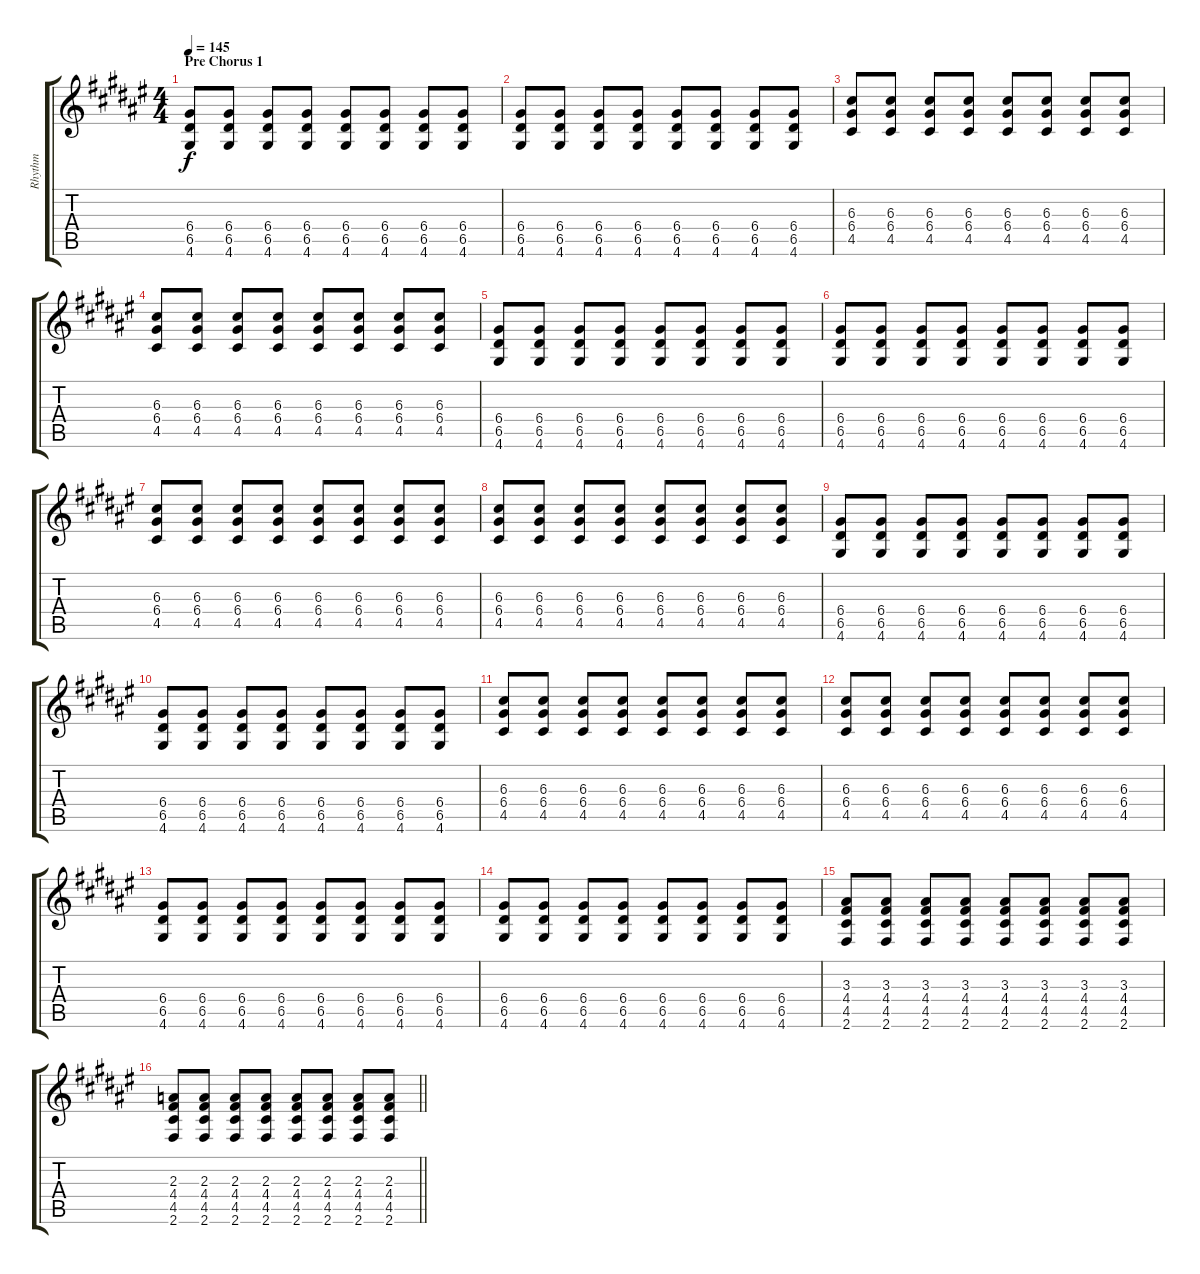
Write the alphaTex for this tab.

\track ("Rhythm" "Rhythm") {instrument electricguitarclean}
\staff {score tabs}
\tuning (E4 B3 G3 D3 A2 E2) {hide}
\ts (4 4)
\section ("" "Pre Chorus 1")
\tempo 145
\clef g2
\ks f#
(6.4 6.5 4.6).8{dy f} (6.4 6.5 4.6).8 (6.4 6.5 4.6).8 (6.4 6.5 4.6).8 (6.4 6.5 4.6).8 (6.4 6.5 4.6).8 (6.4 6.5 4.6).8 (6.4 6.5 4.6).8 |
(6.4 6.5 4.6).8 (6.4 6.5 4.6).8 (6.4 6.5 4.6).8 (6.4 6.5 4.6).8 (6.4 6.5 4.6).8 (6.4 6.5 4.6).8 (6.4 6.5 4.6).8 (6.4 6.5 4.6).8 |
(6.3 6.4 4.5).8 (6.3 6.4 4.5).8 (6.3 6.4 4.5).8 (6.3 6.4 4.5).8 (6.3 6.4 4.5).8 (6.3 6.4 4.5).8 (6.3 6.4 4.5).8 (6.3 6.4 4.5).8 |
(6.3 6.4 4.5).8 (6.3 6.4 4.5).8 (6.3 6.4 4.5).8 (6.3 6.4 4.5).8 (6.3 6.4 4.5).8 (6.3 6.4 4.5).8 (6.3 6.4 4.5).8 (6.3 6.4 4.5).8 |
(6.4 6.5 4.6).8 (6.4 6.5 4.6).8 (6.4 6.5 4.6).8 (6.4 6.5 4.6).8 (6.4 6.5 4.6).8 (6.4 6.5 4.6).8 (6.4 6.5 4.6).8 (6.4 6.5 4.6).8 |
(6.4 6.5 4.6).8 (6.4 6.5 4.6).8 (6.4 6.5 4.6).8 (6.4 6.5 4.6).8 (6.4 6.5 4.6).8 (6.4 6.5 4.6).8 (6.4 6.5 4.6).8 (6.4 6.5 4.6).8 |
(6.3 6.4 4.5).8 (6.3 6.4 4.5).8 (6.3 6.4 4.5).8 (6.3 6.4 4.5).8 (6.3 6.4 4.5).8 (6.3 6.4 4.5).8 (6.3 6.4 4.5).8 (6.3 6.4 4.5).8 |
(6.3 6.4 4.5).8 (6.3 6.4 4.5).8 (6.3 6.4 4.5).8 (6.3 6.4 4.5).8 (6.3 6.4 4.5).8 (6.3 6.4 4.5).8 (6.3 6.4 4.5).8 (6.3 6.4 4.5).8 |
(6.4 6.5 4.6).8 (6.4 6.5 4.6).8 (6.4 6.5 4.6).8 (6.4 6.5 4.6).8 (6.4 6.5 4.6).8 (6.4 6.5 4.6).8 (6.4 6.5 4.6).8 (6.4 6.5 4.6).8 |
(6.4 6.5 4.6).8 (6.4 6.5 4.6).8 (6.4 6.5 4.6).8 (6.4 6.5 4.6).8 (6.4 6.5 4.6).8 (6.4 6.5 4.6).8 (6.4 6.5 4.6).8 (6.4 6.5 4.6).8 |
(6.3 6.4 4.5).8 (6.3 6.4 4.5).8 (6.3 6.4 4.5).8 (6.3 6.4 4.5).8 (6.3 6.4 4.5).8 (6.3 6.4 4.5).8 (6.3 6.4 4.5).8 (6.3 6.4 4.5).8 |
(6.3 6.4 4.5).8 (6.3 6.4 4.5).8 (6.3 6.4 4.5).8 (6.3 6.4 4.5).8 (6.3 6.4 4.5).8 (6.3 6.4 4.5).8 (6.3 6.4 4.5).8 (6.3 6.4 4.5).8 |
(6.4 6.5 4.6).8 (6.4 6.5 4.6).8 (6.4 6.5 4.6).8 (6.4 6.5 4.6).8 (6.4 6.5 4.6).8 (6.4 6.5 4.6).8 (6.4 6.5 4.6).8 (6.4 6.5 4.6).8 |
(6.4 6.5 4.6).8 (6.4 6.5 4.6).8 (6.4 6.5 4.6).8 (6.4 6.5 4.6).8 (6.4 6.5 4.6).8 (6.4 6.5 4.6).8 (6.4 6.5 4.6).8 (6.4 6.5 4.6).8 |
(3.3 4.4 4.5 2.6).8 (3.3 4.4 4.5 2.6).8 (3.3 4.4 4.5 2.6).8 (3.3 4.4 4.5 2.6).8 (3.3 4.4 4.5 2.6).8 (3.3 4.4 4.5 2.6).8 (3.3 4.4 4.5 2.6).8 (3.3 4.4 4.5 2.6).8 |
\barLineRight lightlight
(2.3 4.4 4.5 2.6).8 (2.3 4.4 4.5 2.6).8 (2.3 4.4 4.5 2.6).8 (2.3 4.4 4.5 2.6).8 (2.3 4.4 4.5 2.6).8 (2.3 4.4 4.5 2.6).8 (2.3 4.4 4.5 2.6).8 (2.3 4.4 4.5 2.6).8
